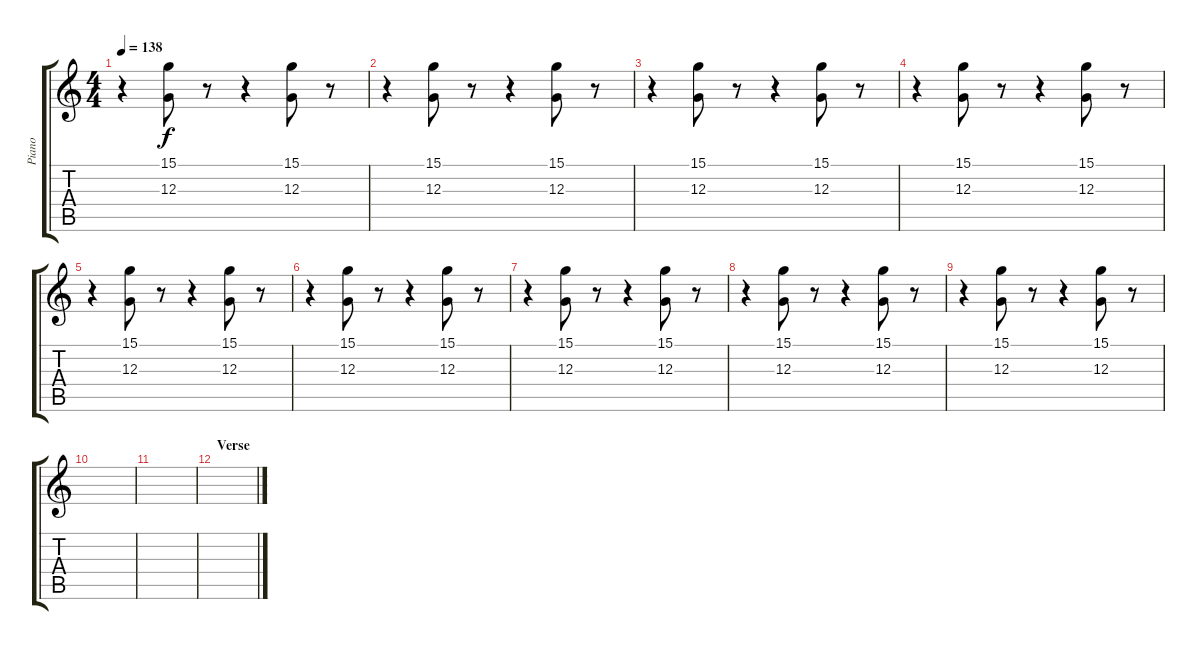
\track ("Piano" "Piano") {instrument brightacousticpiano}
\staff {score tabs}
\tuning (E4 B3 G3 D3 A2 E2) {hide}
\ts (4 4)
\tempo 138
\clef g2
\ks c
r.4{dy f} (15.1 12.3).8 r.8 r.4 (15.1 12.3).8 r.8 |
r.4 (15.1 12.3).8 r.8 r.4 (15.1 12.3).8 r.8 |
r.4 (15.1 12.3).8 r.8 r.4 (15.1 12.3).8 r.8 |
r.4 (15.1 12.3).8 r.8 r.4 (15.1 12.3).8 r.8 |
r.4 (15.1 12.3).8 r.8 r.4 (15.1 12.3).8 r.8 |
r.4 (15.1 12.3).8 r.8 r.4 (15.1 12.3).8 r.8 |
r.4 (15.1 12.3).8 r.8 r.4 (15.1 12.3).8 r.8 |
r.4 (15.1 12.3).8 r.8 r.4 (15.1 12.3).8 r.8 |
r.4 (15.1 12.3).8 r.8 r.4 (15.1 12.3).8 r.8 |
|
|
\section ("" "Verse")
